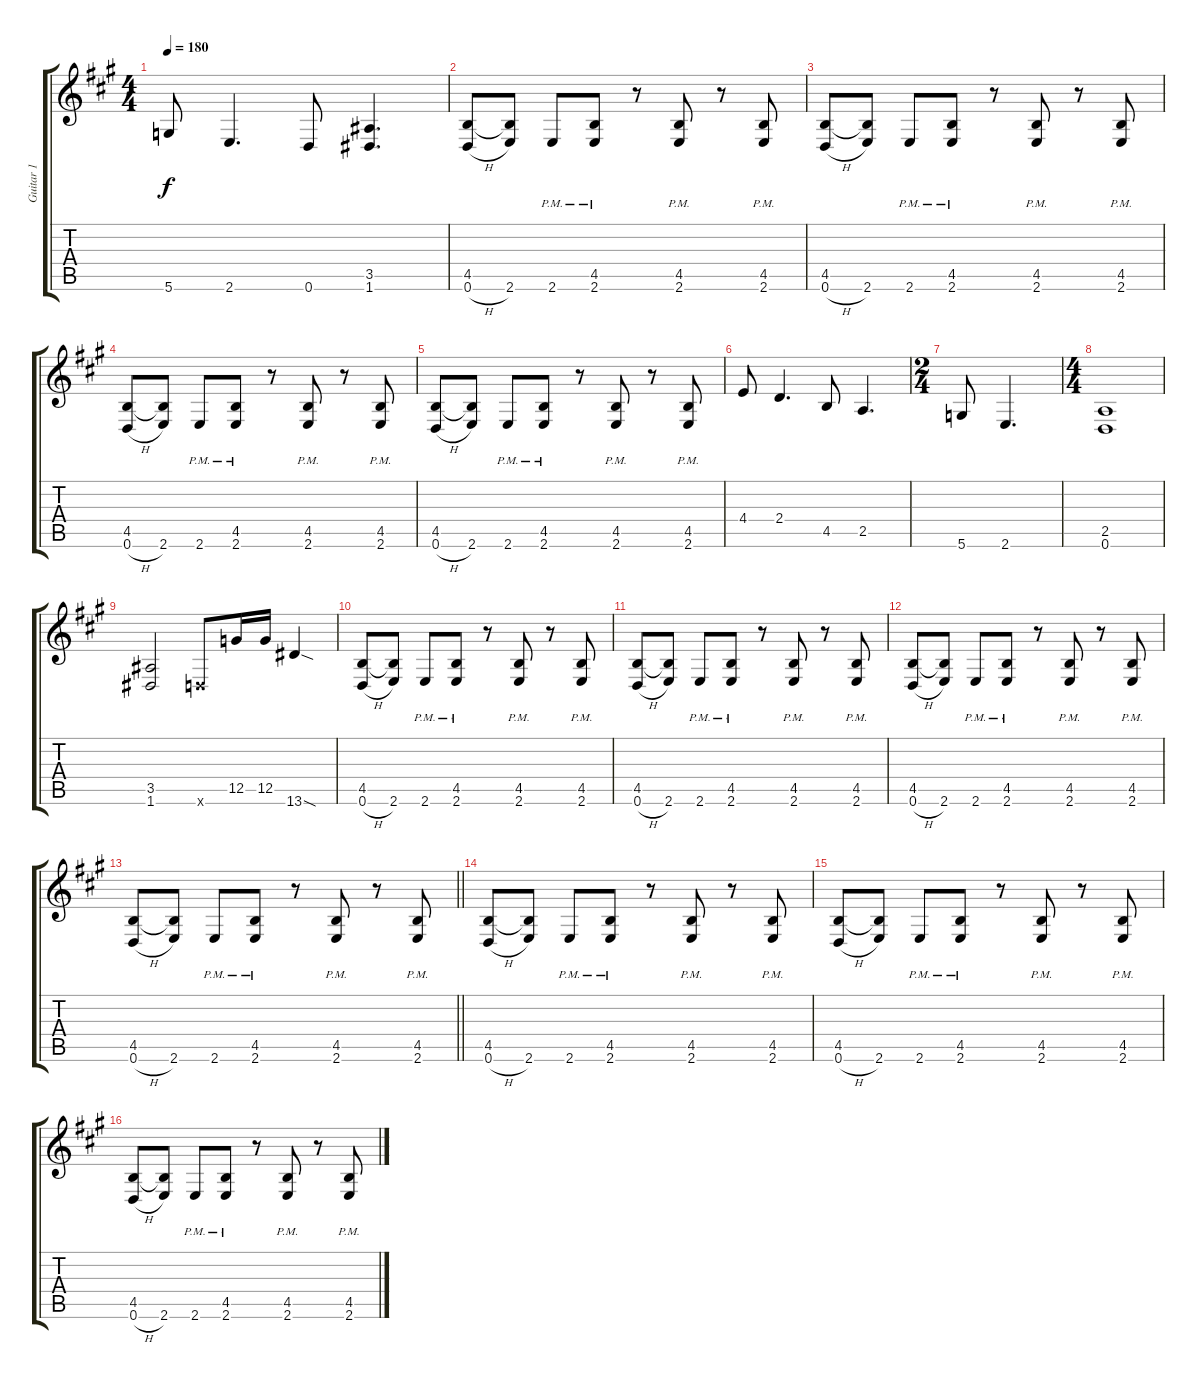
\track ("Guitar 1" "Guitar 1") {instrument distortionguitar}
\staff {score tabs}
\tuning (D4 A3 F3 C3 G2 D2) {hide}
\ts (4 4)
\tempo 180
\clef g2
\ks f#minor
5.6.8{dy f} 2.6.4{d} 0.6.8 (3.5 1.6).4{d} |
(4.5 0.6{h}).8 (4.5{t} 2.6).8 2.6{pm}.8 (4.5{pm} 2.6{pm}).8 r.8 (4.5{pm} 2.6{pm}).8 r.8 (4.5{pm} 2.6{pm}).8 |
(4.5 0.6{h}).8 (4.5{t} 2.6).8 2.6{pm}.8 (4.5{pm} 2.6{pm}).8 r.8 (4.5{pm} 2.6{pm}).8 r.8 (4.5{pm} 2.6{pm}).8 |
(4.5 0.6{h}).8 (4.5{t} 2.6).8 2.6{pm}.8 (4.5{pm} 2.6{pm}).8 r.8 (4.5{pm} 2.6{pm}).8 r.8 (4.5{pm} 2.6{pm}).8 |
(4.5 0.6{h}).8 (4.5{t} 2.6).8 2.6{pm}.8 (4.5{pm} 2.6{pm}).8 r.8 (4.5{pm} 2.6{pm}).8 r.8 (4.5{pm} 2.6{pm}).8 |
4.4.8 2.4.4{d} 4.5.8 2.5.4{d} |
\ts (2 4)
5.6.8 2.6.4{d} |
\ts (4 4)
(2.5 0.6).1 |
(3.5 1.6).2 0.6{x}.8 12.5.16 12.5.16 13.6{sod}.4 |
(4.5 0.6{h}).8 (4.5{t} 2.6).8 2.6{pm}.8 (4.5{pm} 2.6{pm}).8 r.8 (4.5{pm} 2.6{pm}).8 r.8 (4.5{pm} 2.6{pm}).8 |
(4.5 0.6{h}).8 (4.5{t} 2.6).8 2.6{pm}.8 (4.5{pm} 2.6{pm}).8 r.8 (4.5{pm} 2.6{pm}).8 r.8 (4.5{pm} 2.6{pm}).8 |
(4.5 0.6{h}).8 (4.5{t} 2.6).8 2.6{pm}.8 (4.5{pm} 2.6{pm}).8 r.8 (4.5{pm} 2.6{pm}).8 r.8 (4.5{pm} 2.6{pm}).8 |
\barLineRight lightlight
(4.5 0.6{h}).8 (4.5{t} 2.6).8 2.6{pm}.8 (4.5{pm} 2.6{pm}).8 r.8 (4.5{pm} 2.6{pm}).8 r.8 (4.5{pm} 2.6{pm}).8 |
(4.5 0.6{h}).8 (4.5{t} 2.6).8 2.6{pm}.8 (4.5{pm} 2.6{pm}).8 r.8 (4.5{pm} 2.6{pm}).8 r.8 (4.5{pm} 2.6{pm}).8 |
(4.5 0.6{h}).8 (4.5{t} 2.6).8 2.6{pm}.8 (4.5{pm} 2.6{pm}).8 r.8 (4.5{pm} 2.6{pm}).8 r.8 (4.5{pm} 2.6{pm}).8 |
(4.5 0.6{h}).8 (4.5{t} 2.6).8 2.6{pm}.8 (4.5{pm} 2.6{pm}).8 r.8 (4.5{pm} 2.6{pm}).8 r.8 (4.5{pm} 2.6{pm}).8
